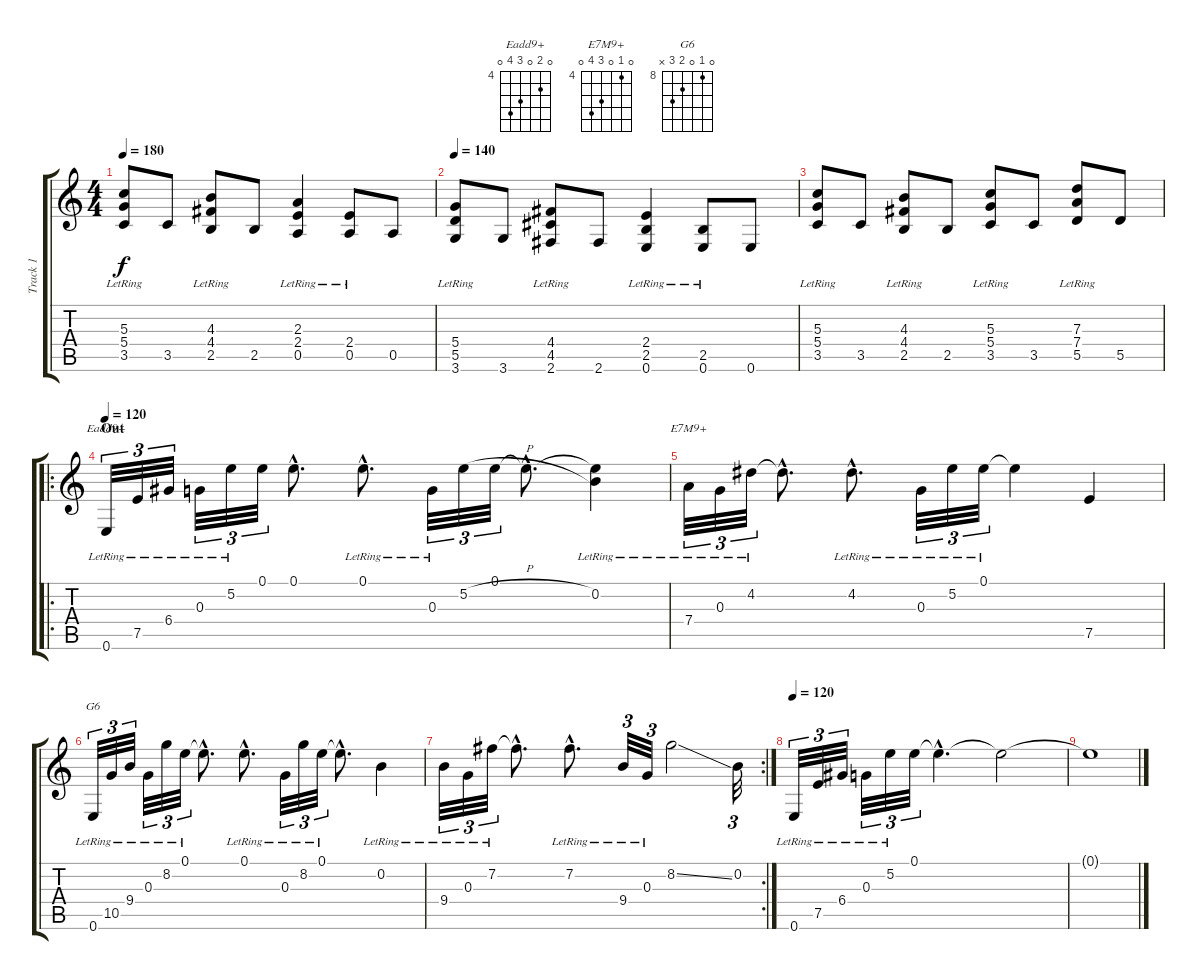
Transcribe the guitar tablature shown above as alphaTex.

\track ("Track 1" "Track 1") {instrument acousticguitarsteel}
\staff {score tabs}
\tuning (E4 B3 G3 D3 A2 E2) {hide}
\chord ("Eadd9+" 0 5 0 6 7 0) {firstfret 4}
\chord ("E7M9+" 0 4 0 6 7 0) {firstfret 4}
\chord ("G6" 0 8 0 9 10 x) {firstfret 8}
\ts (4 4)
\tempo 180
\clef g2
\ks c
(5.3{lr} 5.4{lr} 3.5).8{dy f} 3.5.8 (4.3{lr} 4.4{lr} 2.5).8 2.5.8 (2.3{lr} 2.4 0.5).4 (2.4{lr} 0.5).8 0.5.8 |
\tempo 140
(5.4{lr} 5.5{lr} 3.6).8 3.6.8 (4.4{lr} 4.5{lr} 2.6).8 2.6.8 (2.4{lr} 2.5 0.6).4 (2.5{lr} 0.6).8 0.6.8 |
(5.3{lr} 5.4{lr} 3.5).8 3.5.8 (4.3{lr} 4.4{lr} 2.5).8 2.5.8 (5.3{lr} 5.4{lr} 3.5).8 3.5.8 (7.3{lr} 7.4{lr} 5.5).8 5.5.8 |
\ro
\section ("" "Out")
\tempo 120
0.6{lr}.32{tu (3 2) ch "Eadd9+"} 7.5{lr}.32{tu (3 2)} 6.4{lr}.32{tu (3 2)} 0.3{lr}.32{tu (3 2)} 5.2{lr}.32{tu (3 2)} 0.1.32{tu (3 2)} 0.1{hac}.8{d} 0.1{hac lr}.8{d} 0.3{lr}.32{tu (3 2)} 5.2{h}.32{tu (3 2)} 0.1.32{tu (3 2)} 0.1{hac t}.8{d} (0.1{t} 0.2{lr}).4 |
7.4{lr}.32{tu (3 2) ch "E7M9+"} 0.3{lr}.32{tu (3 2)} 4.2{lr}.32{tu (3 2)} 4.2{hac t}.8{d} 4.2{hac lr}.8{d} 0.3{lr}.32{tu (3 2)} 5.2{lr}.32{tu (3 2)} 0.1{lr}.32{tu (3 2)} 0.1{t}.4 7.5.4 |
0.6{lr}.32{tu (3 2) ch "G6"} 10.5{lr}.32{tu (3 2)} 9.4{lr}.32{tu (3 2)} 0.3{lr}.32{tu (3 2)} 8.2{lr}.32{tu (3 2)} 0.1{lr}.32{tu (3 2)} 0.1{hac t}.8{d} 0.1{hac lr}.8{d} 0.3{lr}.32{tu (3 2)} 8.2{lr}.32{tu (3 2)} 0.1{lr}.32{tu (3 2)} 0.1{hac t}.8{d} 0.2{lr}.4 |
\rc 2
9.4{lr}.32{tu (3 2)} 0.3{lr}.32{tu (3 2)} 7.2{lr}.32{tu (3 2)} 7.2{hac t}.8{d} 7.2{hac lr}.8{d} 9.4{lr}.32{tu (3 2)} 0.3{lr}.32{tu (3 2)} 8.2{ss}.2 0.2.32{tu (3 2)} |
\tempo 120
0.6{lr}.32{tu (3 2)} 7.5{lr}.32{tu (3 2)} 6.4{lr}.32{tu (3 2)} 0.3{lr}.32{tu (3 2)} 5.2{lr}.32{tu (3 2)} 0.1.32{tu (3 2)} 0.1{hac t}.4{d} 0.1{t}.2 |
0.1{t}.1
